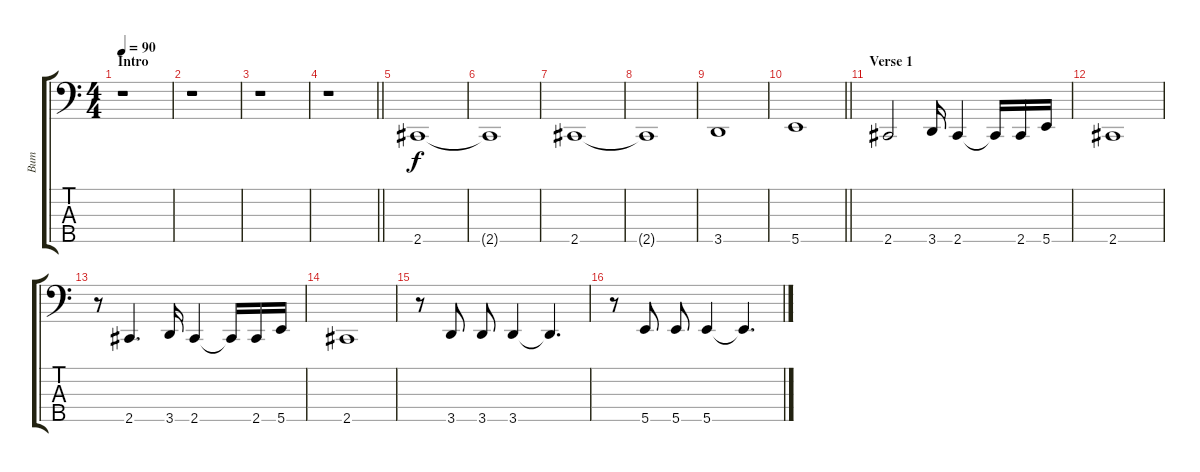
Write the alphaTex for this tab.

\track ("Вит" "Вит") {instrument electricbassfinger}
\staff {score tabs}
\tuning (Ab2 E2 B1 Gb1 B0) {hide}
\ts (4 4)
\section ("" "Intro")
\tempo 90
\clef f4
\ks c
r.1{dy f instrument electricbassfinger} |
r.1 |
r.1 |
\barLineRight lightlight
r.1 |
2.5.1 |
2.5{t}.1 |
2.5.1 |
2.5{t}.1 |
3.5.1 |
\barLineRight lightlight
5.5.1 |
\section ("" "Verse 1")
2.5.2 3.5.16 2.5.4 2.5{t}.16 2.5.16 5.5.16 |
2.5.1 |
r.8 2.5.4{d} 3.5.16 2.5.4 2.5{t}.16 2.5.16 5.5.16 |
2.5.1 |
r.8 3.5.8 3.5.8 3.5.4 3.5{t}.4{d} |
r.8 5.5.8 5.5.8 5.5.4 5.5{t}.4{d}
